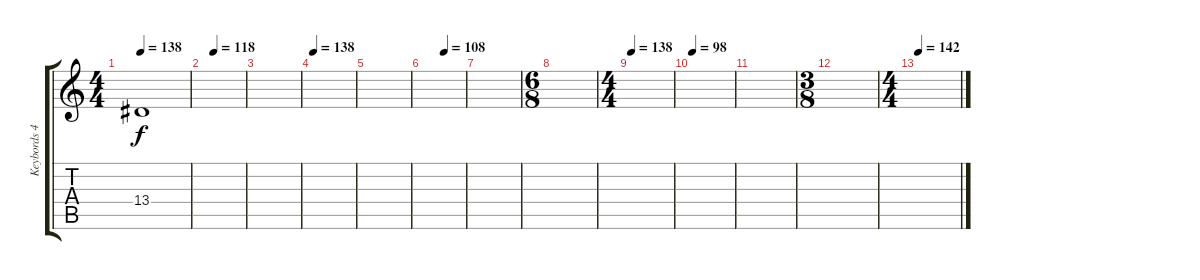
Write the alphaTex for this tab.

\track ("Keybords 4" "Keybords 4") {instrument fx8scifi}
\staff {score tabs}
\tuning (E4 B3 G3 D3 A2 E2) {hide}
\ts (4 4)
\tempo 138
\clef g2
\ks c
13.4.1{dy f} |
\tempo (118 0.25)
|
|
\tempo 138
|
|
\tempo (108 0.5)
|
|
\ts (6 8)
|
\ts (4 4)
\tempo 138
|
\tempo 98
|
|
\ts (3 8)
|
\ts (4 4)
\tempo 142
